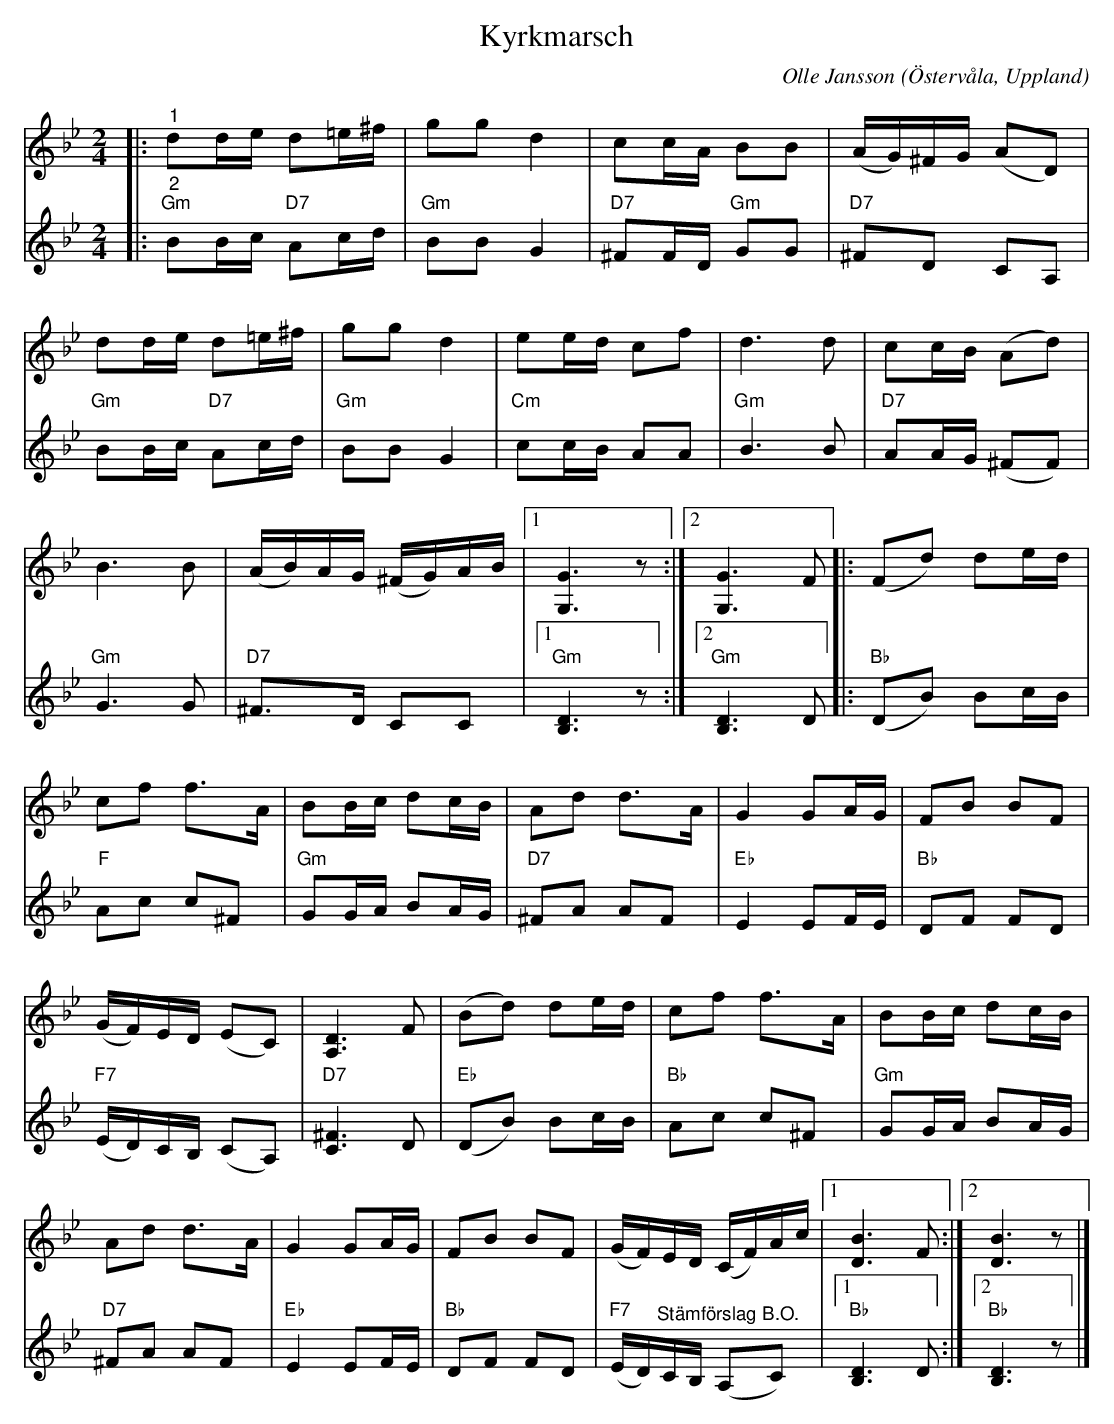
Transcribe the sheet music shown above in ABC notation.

X:1
T:Kyrkmarsch
C:Olle Jansson
O:Östervåla, Uppland
L:1/8
M:2/4
K:Gm
V:1
|:"^1" dd/e/ d=e/^f/ | gg d2 | cc/A/ BB | (A/G/)^F/G/ (AD) |
dd/e/ d=e/^f/ | gg d2 | ee/d/ cf | d3 d | cc/B/ (Ad) |
B3 B |  (A/B/)A/G/ (^F/G/)A/B/ |1 [G,G]3 z :|2 [G,G]3 F |: (Fd) de/d/ |
cf f>A | BB/c/ dc/B/ | Ad d>A | G2 GA/G/ | FB BF |
 (G/F/)E/D/ (EC) | [A,D]3 F | (Bd) de/d/ | cf f>A | BB/c/ dc/B/ |
 Ad d>A | G2 GA/G/ | FB BF | (G/F/)E/D/ (C/F/)A/c/ |1 [DB]3 F :|2 [DB]3 z |]
V:2
|:"^2""Gm" BB/c/"D7" Ac/d/ |"Gm" BB G2 | "D7" ^FF/D/ "Gm" GG |"D7" ^FD CA, |
"Gm" BB/c/"D7" Ac/d/ | "Gm" BB G2 |"Cm" cc/B/ AA |"Gm" B3 B | "D7" AA/G/ (^FF) |
"Gm" G3 G | "D7"  ^F>D CC |1"Gm" [B,D]3 z :|2 "Gm" [B,D]3 D |:"Bb" (DB) Bc/B/ |
"F" Ac c^F | "Gm" GG/A/ BA/G/ | "D7" ^FA AF | "Eb" E2 EF/E/ | "Bb" DF FD | "F7" (E/D/)C/B,/ (CA,) |
"D7" [C^F]3 D |"Eb" (DB) Bc/B/ |"Bb" Ac c^F | "Gm" GG/A/ BA/G/ | "D7" ^FA AF |
"Eb" E2 EF/E/ |"Bb" DF FD |"F7" (E/D/)"^Stämförslag B.O."C/B,/ (A,C) |1"Bb" [B,D]3 D :|2"Bb" [B,D]3 z |]
